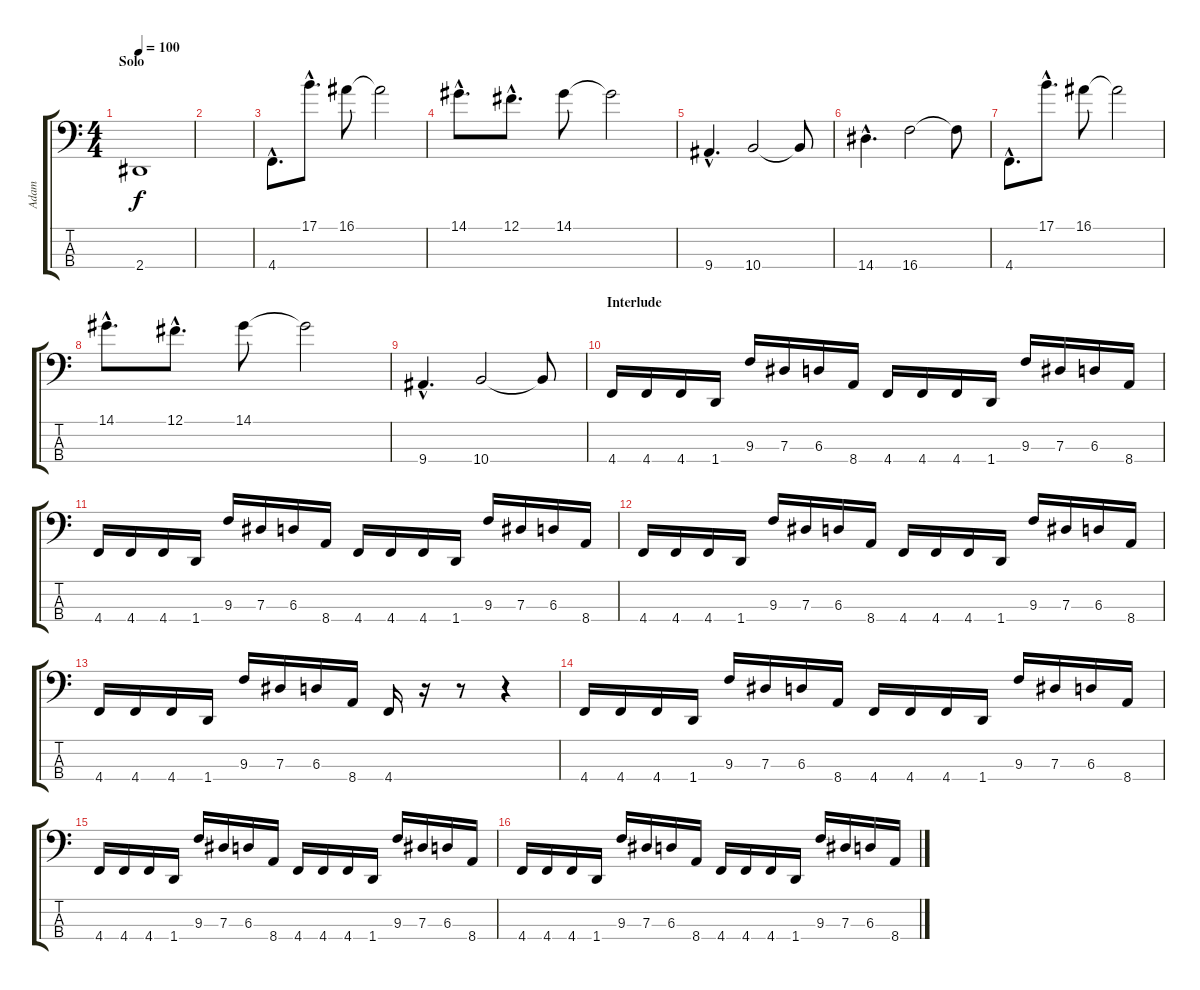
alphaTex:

\track ("Adam" "Adam") {instrument electricbasspick}
\staff {score tabs}
\tuning (Gb2 Db2 Ab1 Db1) {hide}
\ts (4 4)
\section ("" "Solo")
\tempo 100
\clef f4
\ks c
2.4.1{dy f} |
|
4.4{hac}.8{d instrument electricbassfinger} 17.1{hac}.8{d} 16.1.8 16.1{t}.2 |
14.1{hac}.8{d} 12.1{hac}.8{d} 14.1.8 14.1{t}.2 |
9.4{hac}.4{d} 10.4.2 10.4{t}.8 |
14.4{hac}.4{d} 16.4.2 16.4{t}.8 |
4.4{hac}.8{d instrument electricbassfinger} 17.1{hac}.8{d} 16.1.8 16.1{t}.2 |
14.1{hac}.8{d} 12.1{hac}.8{d} 14.1.8 14.1{t}.2 |
9.4{hac}.4{d} 10.4.2 10.4{t}.8 |
\section ("" "Interlude")
4.4.16{instrument electricbasspick} 4.4.16 4.4.16 1.4.16 9.3.16 7.3.16 6.3.16 8.4.16 4.4.16 4.4.16 4.4.16 1.4.16 9.3.16 7.3.16 6.3.16 8.4.16 |
4.4.16 4.4.16 4.4.16 1.4.16 9.3.16 7.3.16 6.3.16 8.4.16 4.4.16 4.4.16 4.4.16 1.4.16 9.3.16 7.3.16 6.3.16 8.4.16 |
4.4.16 4.4.16 4.4.16 1.4.16 9.3.16 7.3.16 6.3.16 8.4.16 4.4.16 4.4.16 4.4.16 1.4.16 9.3.16 7.3.16 6.3.16 8.4.16 |
4.4.16 4.4.16 4.4.16 1.4.16 9.3.16 7.3.16 6.3.16 8.4.16 4.4.16 r.16 r.8 r.4 |
4.4.16 4.4.16 4.4.16 1.4.16 9.3.16 7.3.16 6.3.16 8.4.16 4.4.16 4.4.16 4.4.16 1.4.16 9.3.16 7.3.16 6.3.16 8.4.16 |
4.4.16 4.4.16 4.4.16 1.4.16 9.3.16 7.3.16 6.3.16 8.4.16 4.4.16 4.4.16 4.4.16 1.4.16 9.3.16 7.3.16 6.3.16 8.4.16 |
4.4.16 4.4.16 4.4.16 1.4.16 9.3.16 7.3.16 6.3.16 8.4.16 4.4.16 4.4.16 4.4.16 1.4.16 9.3.16 7.3.16 6.3.16 8.4.16
